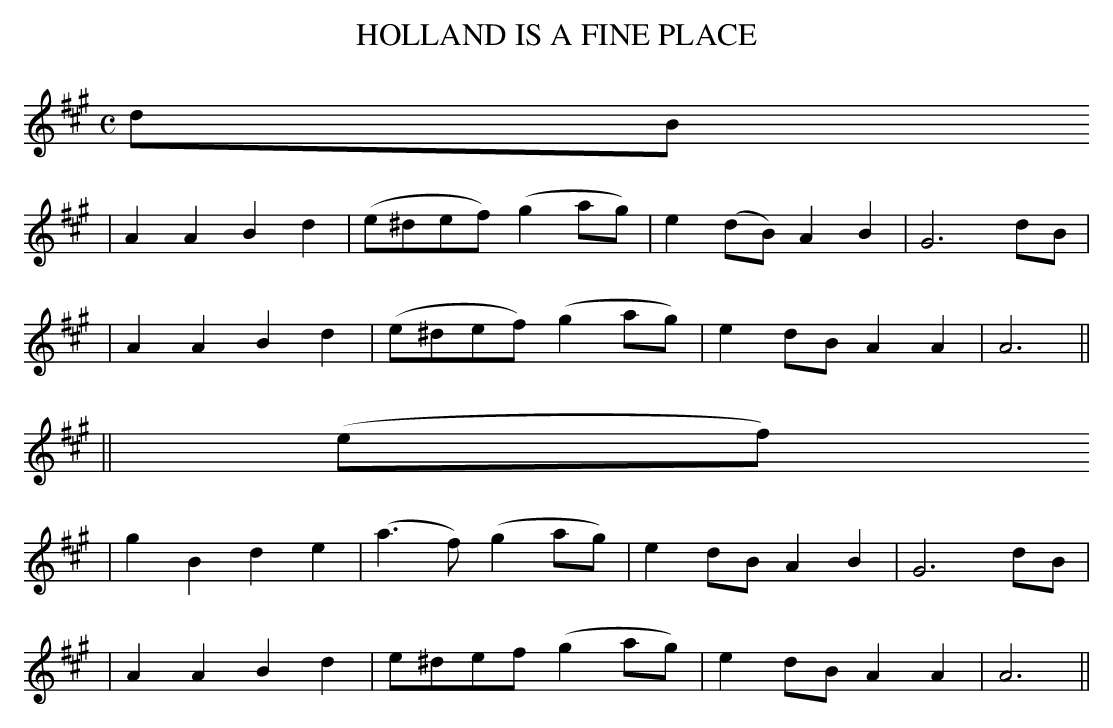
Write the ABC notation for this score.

X:1
T: HOLLAND IS A FINE PLACE
M: C
L: 1/8
K: A
dB
| ">"A2A2 B2d2 | (e^def) (g2ag) | e2(dB) A2B2 | G6 dB |
| A2A2 B2d2 | (e^def) (g2ag) | e2dB A2A2 | A6 ||
|| (ef)
| ">"g2B2 d2e2 | (a3f) (g2ag) | e2dB A2B2 | G6 dB |
| ">"A2A2 B2d2 | e^def (g2ag) | e2dB A2A2 | A6 ||
